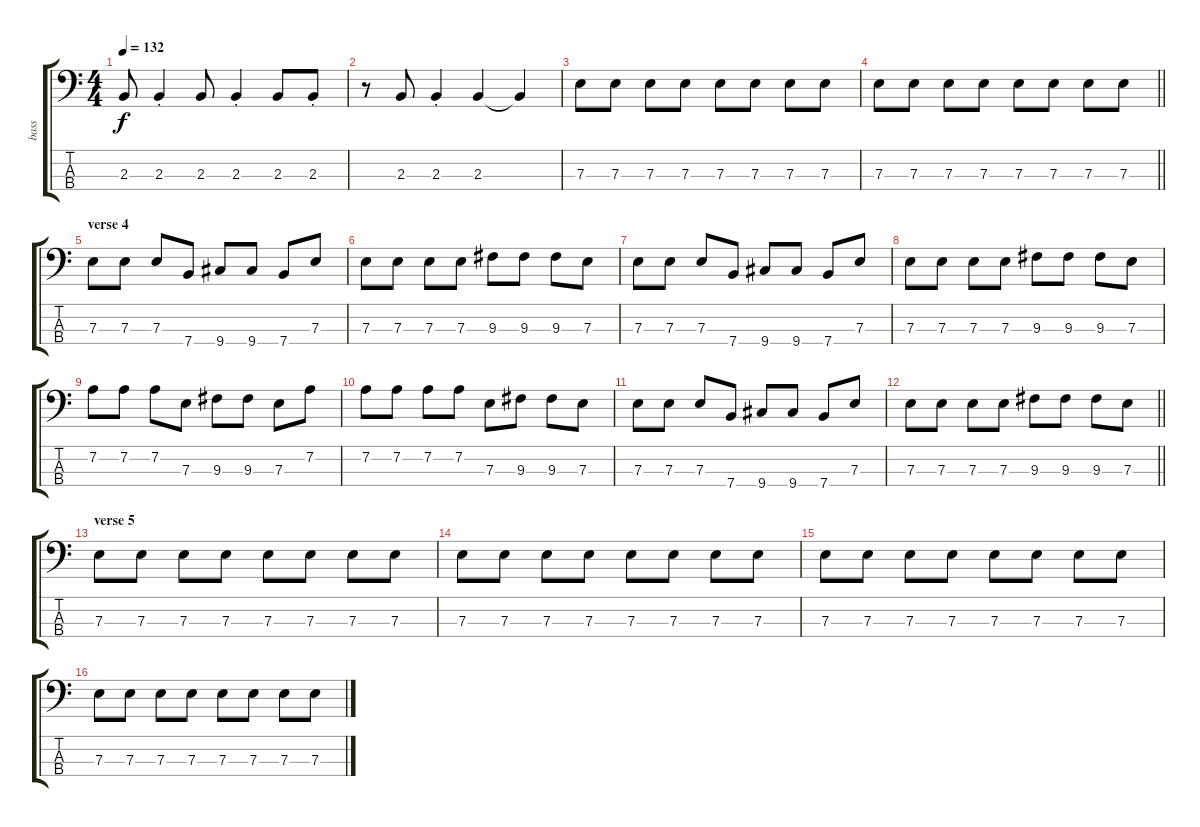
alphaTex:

\track ("bass" "bass") {instrument electricbassfinger}
\staff {score tabs}
\tuning (G2 D2 A1 E1) {hide}
\ts (4 4)
\tempo 132
\clef f4
\ks c
2.3.8{dy f} 2.3{st}.4 2.3.8 2.3{st}.4 2.3.8 2.3{st}.8 |
r.8 2.3.8 2.3{st}.4 2.3.4 2.3{t}.4 |
7.3.8 7.3.8 7.3.8 7.3.8 7.3.8 7.3.8 7.3.8 7.3.8 |
\barLineRight lightlight
7.3.8 7.3.8 7.3.8 7.3.8 7.3.8 7.3.8 7.3.8 7.3.8 |
\section ("" "verse 4")
7.3.8 7.3.8 7.3.8 7.4.8 9.4.8 9.4.8 7.4.8 7.3.8 |
7.3.8 7.3.8 7.3.8 7.3.8 9.3.8 9.3.8 9.3.8 7.3.8 |
7.3.8 7.3.8 7.3.8 7.4.8 9.4.8 9.4.8 7.4.8 7.3.8 |
7.3.8 7.3.8 7.3.8 7.3.8 9.3.8 9.3.8 9.3.8 7.3.8 |
7.2.8 7.2.8 7.2.8 7.3.8 9.3.8 9.3.8 7.3.8 7.2.8 |
7.2.8 7.2.8 7.2.8 7.2.8 7.3.8 9.3.8 9.3.8 7.3.8 |
7.3.8 7.3.8 7.3.8 7.4.8 9.4.8 9.4.8 7.4.8 7.3.8 |
\barLineRight lightlight
7.3.8 7.3.8 7.3.8 7.3.8 9.3.8 9.3.8 9.3.8 7.3.8 |
\section ("" "verse 5")
7.3.8 7.3.8 7.3.8 7.3.8 7.3.8 7.3.8 7.3.8 7.3.8 |
7.3.8 7.3.8 7.3.8 7.3.8 7.3.8 7.3.8 7.3.8 7.3.8 |
7.3.8 7.3.8 7.3.8 7.3.8 7.3.8 7.3.8 7.3.8 7.3.8 |
7.3.8 7.3.8 7.3.8 7.3.8 7.3.8 7.3.8 7.3.8 7.3.8
